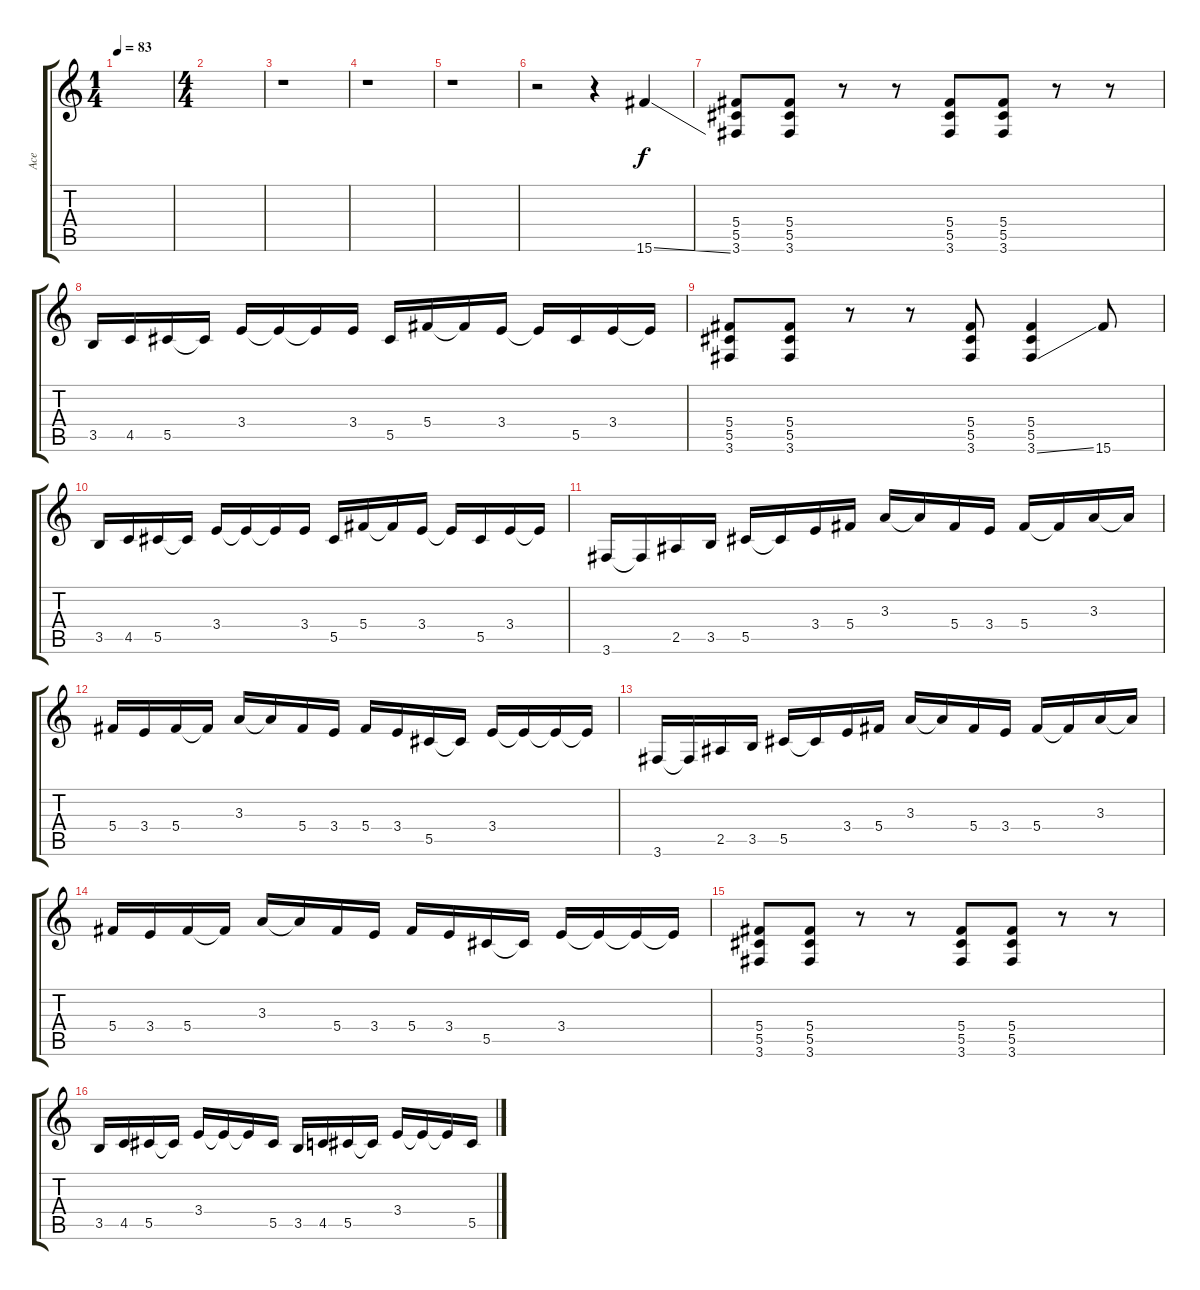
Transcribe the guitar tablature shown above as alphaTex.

\track ("Ace" "Ace") {instrument distortionguitar}
\staff {score tabs}
\tuning (Eb4 Bb3 Gb3 Db3 Ab2 Eb2) {hide}
\ts (1 4)
\tempo 83
\clef g2
\ks c
|
\ts (4 4)
|
r.1 |
r.1 |
r.1 |
r.2 r.4 15.6{ss}.4 |
(5.4 5.5 3.6).8 (5.4 5.5 3.6).8 r.8 r.8 (5.4 5.5 3.6).8 (5.4 5.5 3.6).8 r.8 r.8 |
3.5.16 4.5.16 5.5.16 5.5{t}.16 3.4.16 3.4{t}.16 3.4{t}.16 3.4.16 5.5.16 5.4.16 5.4{t}.16 3.4.16 3.4{t}.16 5.5.16 3.4.16 3.4{t}.16 |
(5.4 5.5 3.6).8 (5.4 5.5 3.6).8 r.8 r.8 (5.4 5.5 3.6).8 (5.4 5.5 3.6{ss}).4 15.6.8 |
3.5.16 4.5.16 5.5.16 5.5{t}.16 3.4.16 3.4{t}.16 3.4{t}.16 3.4.16 5.5.16 5.4.16 5.4{t}.16 3.4.16 3.4{t}.16 5.5.16 3.4.16 3.4{t}.16 |
3.6.16 3.6{t}.16 2.5.16 3.5.16 5.5.16 5.5{t}.16 3.4.16 5.4.16 3.3.16 3.3{t}.16 5.4.16 3.4.16 5.4.16 5.4{t}.16 3.3.16 3.3{t}.16 |
5.4.16 3.4.16 5.4.16 5.4{t}.16 3.3.16 3.3{t}.16 5.4.16 3.4.16 5.4.16 3.4.16 5.5.16 5.5{t}.16 3.4.16 3.4{t}.16 3.4{t}.16 3.4{t}.16 |
3.6.16 3.6{t}.16 2.5.16 3.5.16 5.5.16 5.5{t}.16 3.4.16 5.4.16 3.3.16 3.3{t}.16 5.4.16 3.4.16 5.4.16 5.4{t}.16 3.3.16 3.3{t}.16 |
5.4.16 3.4.16 5.4.16 5.4{t}.16 3.3.16 3.3{t}.16 5.4.16 3.4.16 5.4.16 3.4.16 5.5.16 5.5{t}.16 3.4.16 3.4{t}.16 3.4{t}.16 3.4{t}.16 |
(5.4 5.5 3.6).8 (5.4 5.5 3.6).8 r.8 r.8 (5.4 5.5 3.6).8 (5.4 5.5 3.6).8 r.8 r.8 |
3.5.16 4.5.16 5.5.16 5.5{t}.16 3.4.16 3.4{t}.16 3.4{t}.16 5.5.16 3.5.16 4.5.16 5.5.16 5.5{t}.16 3.4.16 3.4{t}.16 3.4{t}.16 5.5.16
